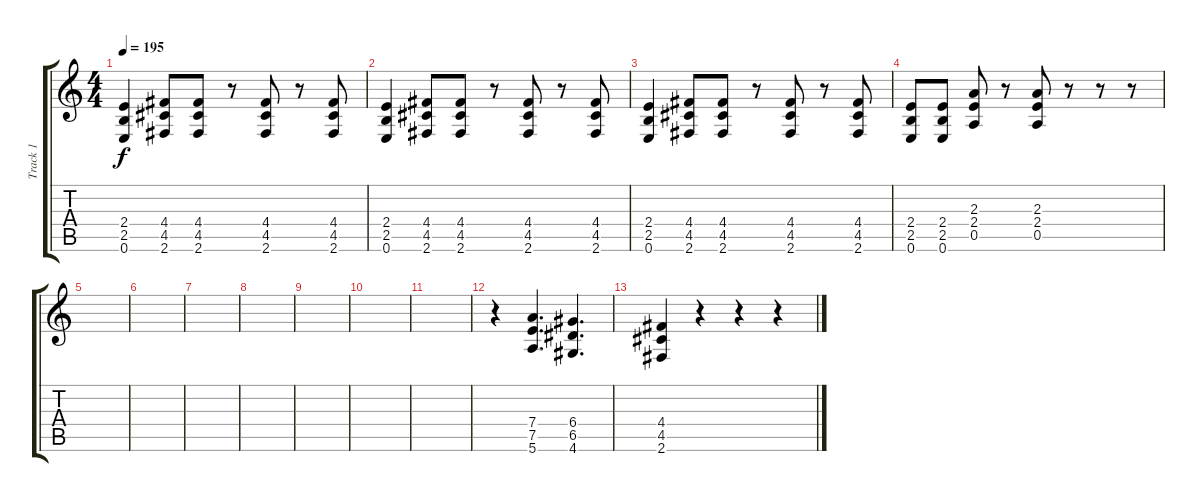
\track ("Track 1" "Track 1") {instrument overdrivenguitar}
\staff {score tabs}
\tuning (E4 B3 G3 D3 A2 E2) {hide}
\ts (4 4)
\tempo 195
\clef g2
\ks c
(2.4 2.5 0.6).4{dy f} (4.4 4.5 2.6).8 (4.4 4.5 2.6).8 r.8 (4.4 4.5 2.6).8 r.8 (4.4 4.5 2.6).8 |
(2.4 2.5 0.6).4 (4.4 4.5 2.6).8 (4.4 4.5 2.6).8 r.8 (4.4 4.5 2.6).8 r.8 (4.4 4.5 2.6).8 |
(2.4 2.5 0.6).4 (4.4 4.5 2.6).8 (4.4 4.5 2.6).8 r.8 (4.4 4.5 2.6).8 r.8 (4.4 4.5 2.6).8 |
(2.4 2.5 0.6).8 (2.4 2.5 0.6).8 (2.3 2.4 0.5).8 r.8 (2.3 2.4 0.5).8 r.8 r.8 r.8 |
|
|
|
|
|
|
|
r.4 (7.4 7.5 5.6).4{d} (6.4 6.5 4.6).4{d} |
(4.4 4.5 2.6).4 r.4 r.4 r.4
